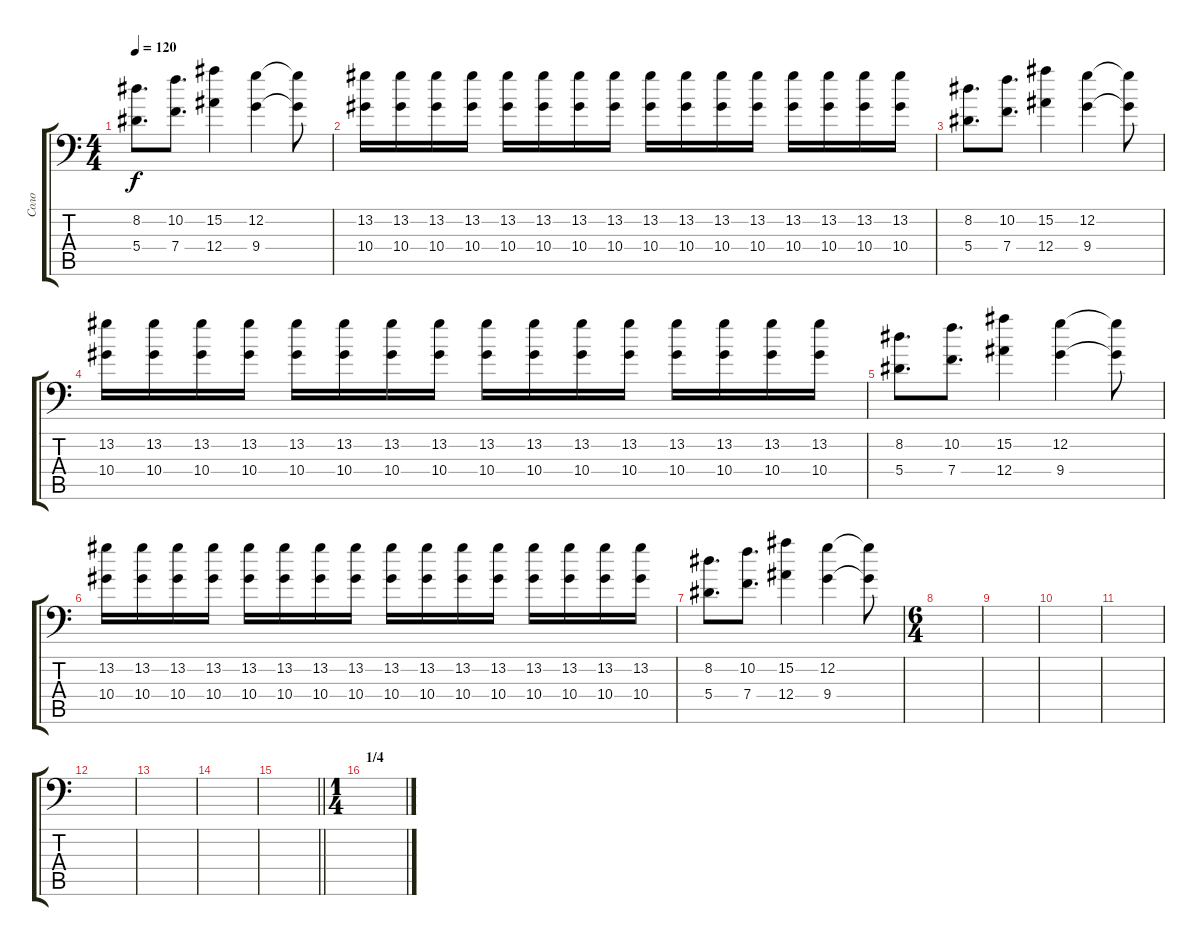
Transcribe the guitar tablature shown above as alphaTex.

\track ("Соло" "Соло") {instrument distortionguitar}
\staff {score tabs}
\tuning (C4 G3 Eb3 Bb2 F2 Bb1) {hide}
\ts (4 4)
\tempo 120
\clef f4
\ks c
(8.2 5.4).8{d dy f} (10.2 7.4).8{d} (15.2 12.4).4 (12.2 9.4).4 (12.2{t} 9.4{t}).8 |
(13.2 10.4).16 (13.2 10.4).16 (13.2 10.4).16 (13.2 10.4).16 (13.2 10.4).16 (13.2 10.4).16 (13.2 10.4).16 (13.2 10.4).16 (13.2 10.4).16 (13.2 10.4).16 (13.2 10.4).16 (13.2 10.4).16 (13.2 10.4).16 (13.2 10.4).16 (13.2 10.4).16 (13.2 10.4).16 |
(8.2 5.4).8{d} (10.2 7.4).8{d} (15.2 12.4).4 (12.2 9.4).4 (12.2{t} 9.4{t}).8 |
(13.2 10.4).16 (13.2 10.4).16 (13.2 10.4).16 (13.2 10.4).16 (13.2 10.4).16 (13.2 10.4).16 (13.2 10.4).16 (13.2 10.4).16 (13.2 10.4).16 (13.2 10.4).16 (13.2 10.4).16 (13.2 10.4).16 (13.2 10.4).16 (13.2 10.4).16 (13.2 10.4).16 (13.2 10.4).16 |
(8.2 5.4).8{d} (10.2 7.4).8{d} (15.2 12.4).4 (12.2 9.4).4 (12.2{t} 9.4{t}).8 |
(13.2 10.4).16 (13.2 10.4).16 (13.2 10.4).16 (13.2 10.4).16 (13.2 10.4).16 (13.2 10.4).16 (13.2 10.4).16 (13.2 10.4).16 (13.2 10.4).16 (13.2 10.4).16 (13.2 10.4).16 (13.2 10.4).16 (13.2 10.4).16 (13.2 10.4).16 (13.2 10.4).16 (13.2 10.4).16 |
(8.2 5.4).8{d} (10.2 7.4).8{d} (15.2 12.4).4 (12.2 9.4).4 (12.2{t} 9.4{t}).8 |
\ts (6 4)
|
|
|
|
|
|
|
\barLineRight lightlight
|
\ts (1 4)
\section ("" "1/4")
